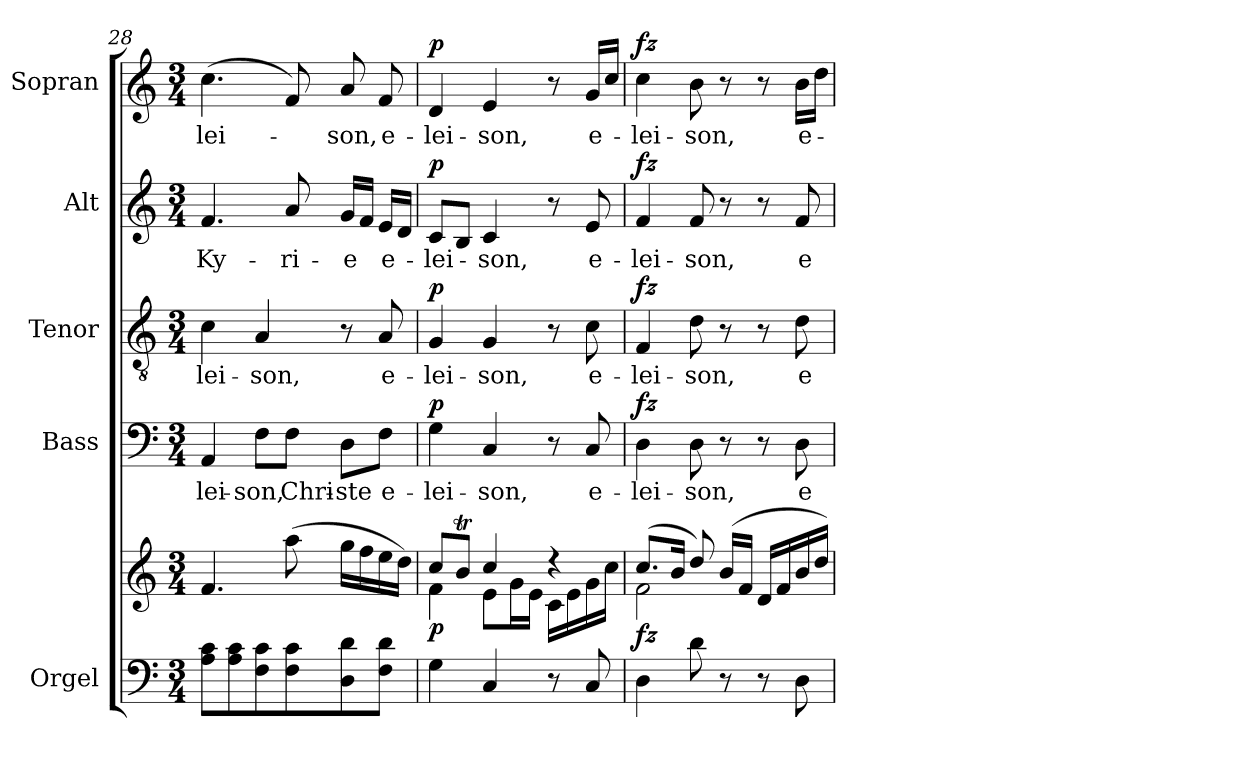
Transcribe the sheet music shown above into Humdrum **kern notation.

**kern	**kern	**dynam	**kern	**text	**dynam	**kern	**text	**dynam	**kern	**text	**dynam	**kern	**text	**dynam
*part5	*part5	*part5	*part4	*part4	*part4	*part3	*part3	*part3	*part2	*part2	*part2	*part1	*part1	*part1
*staff6	*staff5	*staff5/6	*staff4	*staff4	*staff4	*staff3	*staff3	*staff3	*staff2	*staff2	*staff2	*staff1	*staff1	*staff1
*I"Orgel	*	*	*I"Bass	*	*	*I"Tenor	*	*	*I"Alt	*	*	*I"Sopran	*	*
*I'Org.	*	*	*I'B.	*	*	*I'T.	*	*	*I'A.	*	*	*I'S.	*	*
*clefF4	*clefG2	*	*clefF4	*	*	*clefGv2	*	*	*clefG2	*	*	*clefG2	*	*
*k[]	*k[]	*	*k[]	*	*	*k[]	*	*	*k[]	*	*	*k[]	*	*
*C:	*C:	*	*C:	*	*	*C:	*	*	*C:	*	*	*C:	*	*
*M3/4	*M3/4	*	*M3/4	*	*	*M3/4	*	*	*M3/4	*	*	*M3/4	*	*
=28	=28	=28	=28	=28	=28	=28	=28	=28	=28	=28	=28	=28	=28	=28
!	!	!	!	!LO:LY:b	!	!	!LO:LY:b	!	!	!LO:LY:b	!	!	!LO:LY:b	!
8A\ 8c\L	4.f/	.	4AA/	-lei-	.	4c\	-lei-	.	4.f/	Ky-	.	(>4.cc\	-lei-	.
8A\ 8c\	.	.	.	.	.	.	.	.	.	.	.	.	.	.
!	!	!	!	!LO:LY:b	!	!	!LO:LY:b	!	!	!	!	!	!	!
8F\ 8c\	.	.	8F\L	-son,	.	4A/	-son,	.	.	.	.	.	.	.
!	!	!	!	!LO:LY:b	!	!	!	!	!	!LO:LY:b	!	!	!	!
8F\ 8c\	(>8aa\	.	8F\J	Chri-	.	.	.	.	8a/	-ri-	.	8f/)	.	.
!	!	!	!	!LO:LY:b	!	!	!	!	!	!LO:LY:b	!	!	!LO:LY:b	!
8D\ 8d\	16gg\LL	.	8D\L	-ste	.	8r	.	.	16g/LL	-e	.	8a/	-son,	.
.	16ff\	.	.	.	.	.	.	.	16f/JJ	.	.	.	.	.
!	!	!	!	!LO:LY:b	!	!	!LO:LY:b	!	!	!LO:LY:b	!	!	!LO:LY:b	!
8F\ 8d\J	16ee\	.	8F\J	e-	.	8A/	e-	.	16e/LL	e-	.	8f/	e-	.
.	16dd\JJ)	.	.	.	.	.	.	.	16d/JJ	.	.	.	.	.
=29	=29	=29	=29	=29	=29	=29	=29	=29	=29	=29	=29	=29	=29	=29
*	*^	*	*	*	*	*	*	*	*	*	*	*	*	*
!	!	!	!LO:DY:b	!	!LO:LY:b	!LO:DY:a	!	!LO:LY:b	!LO:DY:a	!	!LO:LY:b	!LO:DY:a	!	!LO:LY:b	!LO:DY:a
4G\	8cc/L	4f\	p	4G\	-lei-	p	4G/	-lei-	p	8c/L	-lei-	p	4d/	-lei-	p
.	8bt/J	.	.	.	.	.	.	.	.	8B/J	.	.	.	.	.
!	!	!	!	!	!LO:LY:b	!	!	!LO:LY:b	!	!	!LO:LY:b	!	!	!LO:LY:b	!
4C/	4cc/	8e\L	.	4C/	-son,	.	4G/	-son,	.	4c/	-son,	.	4e/	-son,	.
.	.	16g\L	.	.	.	.	.	.	.	.	.	.	.	.	.
.	.	16e\JJ	.	.	.	.	.	.	.	.	.	.	.	.	.
8r	4rcc	16c\LL	.	8r	.	.	8r	.	.	8r	.	.	8r	.	.
.	.	16e\	.	.	.	.	.	.	.	.	.	.	.	.	.
!	!	!	!	!	!LO:LY:b	!	!	!LO:LY:b	!	!	!LO:LY:b	!	!	!LO:LY:b	!
8C/	.	16g\	.	8C/	e-	.	8c\	e-	.	8e/	e-	.	16g/LL	e-	.
.	.	16cc\JJ	.	.	.	.	.	.	.	.	.	.	16cc/JJ	.	.
=30	=30	=30	=30	=30	=30	=30	=30	=30	=30	=30	=30	=30	=30	=30	=30
!	!	!	!LO:DY:b	!	!LO:LY:b	!LO:DY:a	!	!LO:LY:b	!LO:DY:a	!	!LO:LY:b	!LO:DY:a	!	!LO:LY:b	!LO:DY:a
4D\	(>8.cc/L	2f\	fz	4D\	-lei-	fz	4F/	-lei-	fz	4f/	-lei-	fz	4cc\	-lei-	fz
.	16b/Jk	.	.	.	.	.	.	.	.	.	.	.	.	.	.
!	!	!	!	!	!LO:LY:b	!	!	!LO:LY:b	!	!	!LO:LY:b	!	!	!LO:LY:b	!
8d\	8dd/)	.	.	8D\	-son,	.	8d\	-son,	.	8f/	-son,	.	8b\	-son,	.
8r	(>16b/LL	.	.	8r	.	.	8r	.	.	8r	.	.	8r	.	.
.	16f/JJ	.	.	.	.	.	.	.	.	.	.	.	.	.	.
8r	16d/LL	4ryy	.	8r	.	.	8r	.	.	8r	.	.	8r	.	.
.	16f/	.	.	.	.	.	.	.	.	.	.	.	.	.	.
!	!	!	!	!	!LO:LY:b	!	!	!LO:LY:b	!	!	!LO:LY:b	!	!	!LO:LY:b	!
8D\	16b/	.	.	8D\	e-	.	8d\	e-	.	8f/	e-	.	16b\LL	e-	.
.	16dd/JJ)	.	.	.	.	.	.	.	.	.	.	.	16dd\JJ	.	.
*	*v	*v	*	*	*	*	*	*	*	*	*	*	*	*	*
=	=	=	=	=	=	=	=	=	=	=	=	=	=	=
*-	*-	*-	*-	*-	*-	*-	*-	*-	*-	*-	*-	*-	*-	*-
